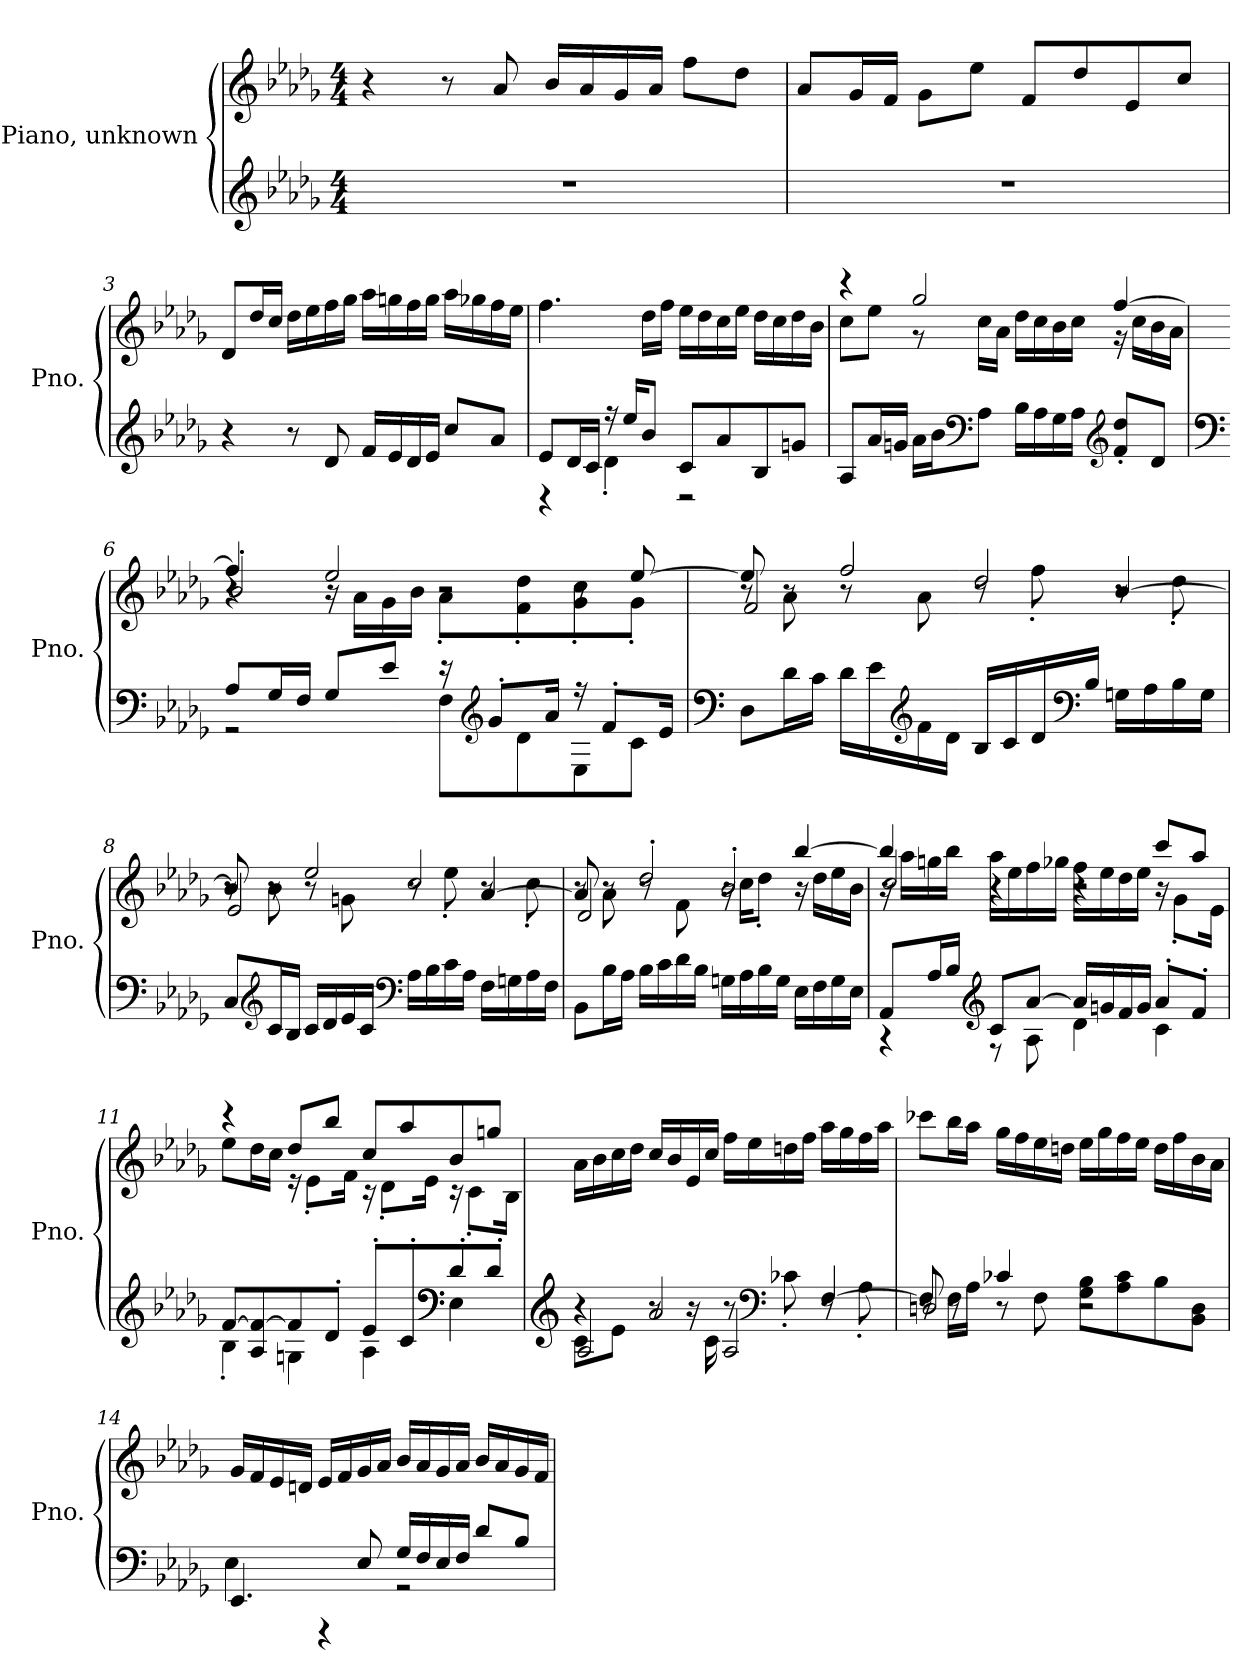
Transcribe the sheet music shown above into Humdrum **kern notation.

**kern	**kern
*part1	*part1
*staff2	*staff1
*I"Piano, unknown	*
*I'Pno.	*
*clefG2	*clefG2
*k[b-e-a-d-g-]	*k[b-e-a-d-g-]
*M4/4	*M4/4
*MM120	*MM120
=1	=1
1r	4r
.	8r
.	8a-/
.	16b-/LL
.	16a-/
.	16g-/
.	16a-/JJ
.	8ff\L
.	8dd-\J
=2	=2
1r	8a-/L
.	16g-/L
.	16f/JJ
.	8g-\L
.	8ee-\J
.	8f/L
.	8dd-/
.	8e-/
.	8cc/J
=3	=3
4r	8d-/L
.	16dd-/L
.	16cc/JJ
8r	16dd-\LL
.	16ee-\
8d-/	16ff\
.	16gg-\JJ
16f/LL	16aa-\LL
16e-/	16ggn\
16d-/	16ff\
16e-/JJ	16gg\JJ
8cc/L	16aa-\LL
.	16gg-X\
8a-/J	16ff\
.	16ee-\JJ
!!LO:LB:g=z
=4	=4
*^	*
8e-/L	4r	4.ff\
16d-/L	.	.
16c/JJ	.	.
16r	4d-'\	.
16ee-/KL	.	.
8b-/J	.	16dd-\LL
.	.	16ff\JJ
8c/L	2r	16ee-\LL
.	.	16dd-\
8a-/	.	16cc\
.	.	16ee-\JJ
8B-/	.	16dd-\LL
.	.	16cc\
8gn/J	.	16dd-\
.	.	16b-\JJ
*v	*v	*
=5	=5
*	*^
8A-/L	4r	8cc\L
16a-/L	.	8ee-\J
16gn/JJ	.	.
16a-\LL	2gg-/	8r
16b-\J	.	.
*clefF4	*	*
8A-\J	.	16cc\LL
.	.	16a-\JJ
16B-\LL	.	16dd-\LL
16A-\	.	16cc\
16G-\	.	16b-\
16A-\JJ	.	16cc\JJ
*clefG2	*	*
8f/' 8dd-/'L	[4ff/	16r
.	.	16cc\LL
8d-/J	.	16b-\
.	.	16a-\JJ
*	*v	*v
!!LO:LB:g=z
=6	=6
*clefF4	*
*^	*^
*	*	*	*^
8A-/L	2r	4ff/]	4r	2b-'/
16G-/L	.	.	.	.
16F/JJ	.	.	.	.
8G-/L	.	2ee-/	16r	.
.	.	.	16a-\LL	.
8e-/J	.	.	16g-\	.
.	.	.	16b-\JJ	.
16r	8F\L	.	8a-'\L	2r
*clefG2	*	*	*	*
8g-'/L	.	.	.	.
.	8d-\	.	8f\' 8dd-\'	.
16a-/Jk	.	.	.	.
16r	8E-\	8r	8g-\' 8cc\'	.
8f'/L	.	.	.	.
.	8c\J	[8ee-/	8g-'\J	.
16e-/Jk	.	.	.	.
*v	*v	*	*	*
=7	=7	=7	=7
*clefF4	*	*	*
8D-\L	8ee-/]	8r	2f/
16d-\L	8r	8a-\	.
16c\JJ	.	.	.
16d-\LL	2ff/	8r	.
16e-\	.	.	.
*clefG2	*	*	*
16f\	.	8a-\	.
16d-\JJ	.	.	.
16B-/LL	.	8r	2dd-/
16c/	.	.	.
16d-/	.	8ff'\	.
*clefF4	*	*	*
16B-/JJ	.	.	.
16Gn\LL	[4b-/	8r	.
16A-\	.	.	.
16B-\	.	8dd-'\	.
16G\JJ	.	.	.
!!LO:LB:g=z	!!	!!
=8	=8	=8	=8
8C/L	8b-/]	8r	2e-/
*clefG2	*	*	*
16c/L	8r	8b-\	.
16B-/JJ	.	.	.
16c/LL	2ee-/	8r	.
16d-/	.	.	.
16e-/	.	8gn\	.
16c/JJ	.	.	.
*clefF4	*	*	*
16A-\LL	.	8r	2cc/
16B-\	.	.	.
16c\	.	8ee-'\	.
16A-\JJ	.	.	.
16F\LL	[4a-/	8r	.
16Gn\	.	.	.
16A-\	.	8cc'\	.
16F\JJ	.	.	.
=9	=9	=9	=9
8BB-\L	8a-/]	8r	2d-/
16B-\L	8r	8a-\	.
16A-\JJ	.	.	.
16B-\LL	2dd-'/	8r	.
16c\	.	.	.
16d-\	.	8f\	.
16B-\JJ	.	.	.
16Gn\LL	.	16r	2b-'/
16A-\	.	16cc\KL	.
16B-\	.	8dd-'\J	.
16G\JJ	.	.	.
16E-\LL	[4bb-/	16r	.
16F\	.	16dd-\LL	.
16G\	.	16ee-\	.
16E-\JJ	.	16b-\JJ	.
!!LO:LB:g=z	!!	!!
=10	=10	=10	=10
*^	*	*	*
8AA-/L	4r	4bb-/]	16r	2cc/
.	.	.	16aa-\LL	.
16A-/L	.	.	16ggn\	.
16B-/JJ	.	.	16bb-\JJ	.
*clefG2	*	*	*	*
8c/L	8r	4r	16aa-\LL	.
.	.	.	16ee-\	.
[8a-/J	8A-\	.	16ff\	.
.	.	.	16gg-X\JJ	.
16a-/LL]	4d-\	4r	16ff\LL	2r
16gn/	.	.	16ee-\	.
16f/	.	.	16dd-\	.
16g/JJ	.	.	16ee-\JJ	.
8a-'/L	4c\	8ccc/L	16r	.
.	.	.	8g-'\L	.
8f'/J	.	8aa-/J	.	.
.	.	.	16e-\Jk	.
*	*	*	*v	*v
=11	=11	=11	=11
[8f/L	4B-'\	4r	8ee-\L
8A-/ 8f/_	.	.	16dd-\L
.	.	.	16cc\JJ
8f/]	4Gn\	8dd-/L	16r
.	.	.	8e-'\L
8d-'/J	.	8bb-/J	.
.	.	.	16f\Jk
8e-'/L	4A-\	8cc/L	16r
.	.	.	8d-'\L
8c'/	.	8aa-/	.
.	.	.	16e-\Jk
*clefF4	*	*	*
8d-'/	4E-\	8b-/	16r
.	.	.	8c'\L
8d-'/J	.	8ggn/J	.
.	.	.	16B-\Jk
*v	*v	*	*
*	*v	*v
!!LO:LB:g=z
=12	=12
*clefG2	*
*^	*
*	*^	*
4r	8c\L	2A-/	16a-\LL
.	.	.	16b-\
.	8e-\J	.	16cc\
.	.	.	16dd-\JJ
2a-/	8r	.	16cc/LL
.	.	.	16b-/
.	16r	.	16e-/
.	16c\	.	16cc/JJ
.	8r	2A-/	16ff\LL
.	.	.	16ee-\
*clefF4	*	*	*
.	8c-X'\	.	16ddn\
.	.	.	16ff\JJ
[4F/	8r	.	16aa-\LL
.	.	.	16gg-\
.	8A-'\	.	16ff\
.	.	.	16aa-\JJ
=13	=13	=13	=13
8F/]	8r	2Dn/	8ccc-X\L
8r	16F\LL	.	16bb-\L
.	16A-\JJ	.	16aa-\JJ
4c-X/	8r	.	16gg-\LL
.	.	.	16ff\
.	8F\	.	16ee-\
.	.	.	16ddn\JJ
2r	8G-\ 8B-\L	2r	16ee-\LL
.	.	.	16gg-\
.	8A-\ 8c-\	.	16ff\
.	.	.	16ee-\JJ
.	8B-\	.	16dd\LL
.	.	.	16ff\
.	8BB-\ 8D\J	.	16b-\
.	.	.	16a-\JJ
*	*v	*v	*
!!LO:PB:g=z
=14	=14	=14
4.EE-/	4E-\	16g-/LL
.	.	16f/
.	.	16e-/
.	.	16dn/JJ
.	4r	16e-/LL
.	.	16f/
8E-/	.	16g-/
.	.	16a-/JJ
16G-/LL	2r	16b-/LL
16F/	.	16a-/
16E-/	.	16g-/
16F/JJ	.	16a-/JJ
8d-/L	.	16b-/LL
.	.	16a-/
8B-/J	.	16g-/
.	.	16f/JJ
*v	*v	*
=	=
*-	*-
